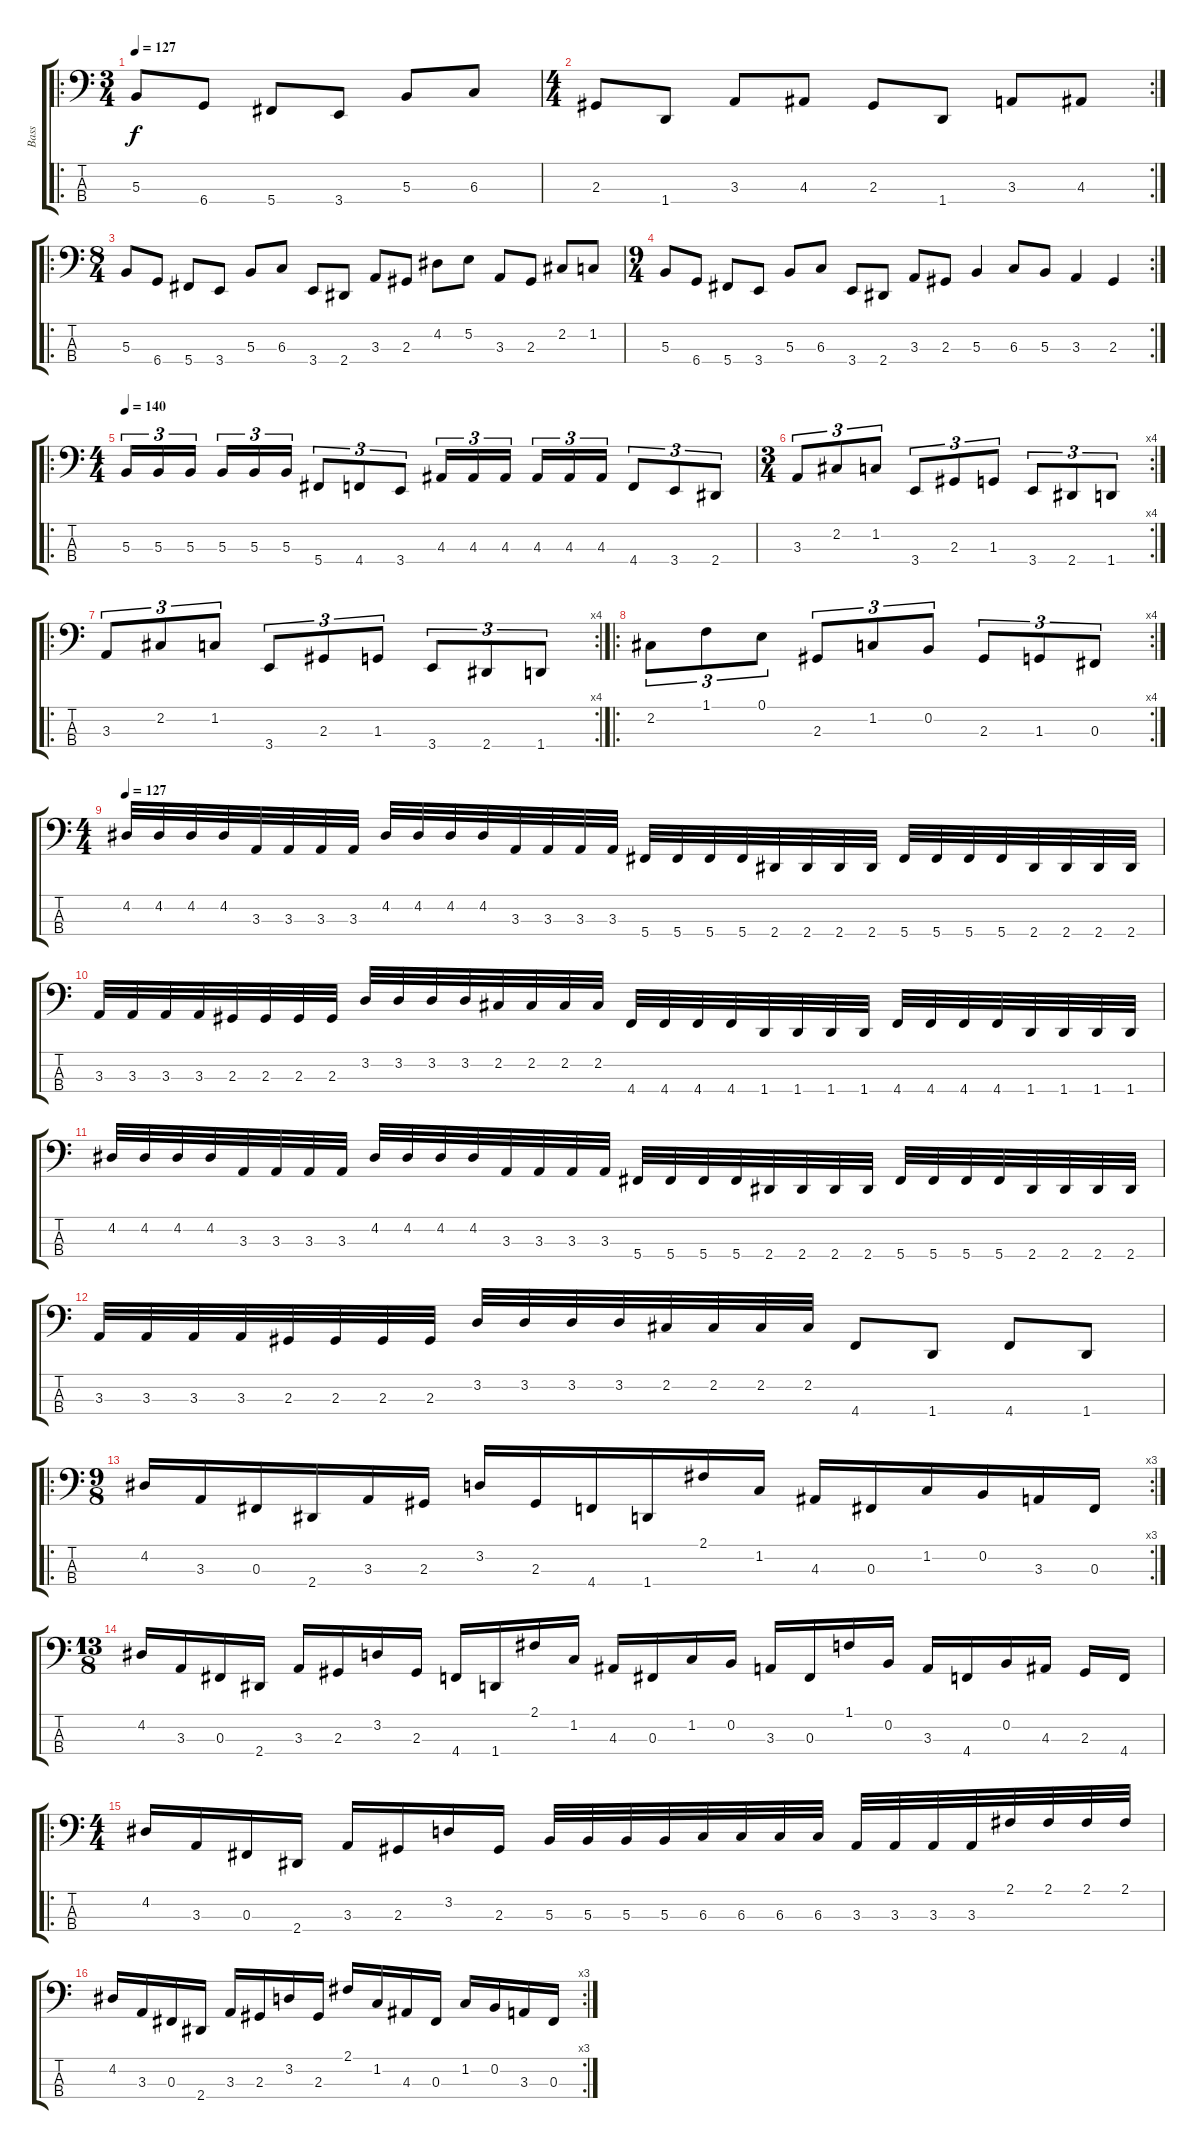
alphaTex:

\track ("Bass" "Bass") {instrument electricbassfinger}
\staff {score tabs}
\tuning (E2 B1 Gb1 Db1) {hide}
\ro
\ts (3 4)
\tempo 127
\clef f4
\ks c
5.3.8{dy f} 6.4.8 5.4.8 3.4.8 5.3.8 6.3.8 |
\rc 2
\ts (4 4)
2.3.8 1.4.8 3.3.8 4.3.8 2.3.8 1.4.8 3.3.8 4.3.8 |
\ro
\ts (8 4)
5.3.8 6.4.8 5.4.8 3.4.8 5.3.8 6.3.8 3.4.8 2.4.8 3.3.8 2.3.8 4.2.8 5.2.8 3.3.8 2.3.8 2.2.8 1.2.8 |
\rc 2
\ts (9 4)
5.3.8 6.4.8 5.4.8 3.4.8 5.3.8 6.3.8 3.4.8 2.4.8 3.3.8 2.3.8 5.3.4 6.3.8 5.3.8 3.3.4 2.3.4 |
\ro
\ts (4 4)
\tempo 140
5.3.16{tu (3 2)} 5.3.16{tu (3 2)} 5.3.16{tu (3 2)} 5.3.16{tu (3 2)} 5.3.16{tu (3 2)} 5.3.16{tu (3 2)} 5.4.8{tu (3 2)} 4.4.8{tu (3 2)} 3.4.8{tu (3 2)} 4.3.16{tu (3 2)} 4.3.16{tu (3 2)} 4.3.16{tu (3 2)} 4.3.16{tu (3 2)} 4.3.16{tu (3 2)} 4.3.16{tu (3 2)} 4.4.8{tu (3 2)} 3.4.8{tu (3 2)} 2.4.8{tu (3 2)} |
\rc 4
\ts (3 4)
3.3.8{tu (3 2)} 2.2.8{tu (3 2)} 1.2.8{tu (3 2)} 3.4.8{tu (3 2)} 2.3.8{tu (3 2)} 1.3.8{tu (3 2)} 3.4.8{tu (3 2)} 2.4.8{tu (3 2)} 1.4.8{tu (3 2)} |
\ro
\rc 4
3.3.8{tu (3 2)} 2.2.8{tu (3 2)} 1.2.8{tu (3 2)} 3.4.8{tu (3 2)} 2.3.8{tu (3 2)} 1.3.8{tu (3 2)} 3.4.8{tu (3 2)} 2.4.8{tu (3 2)} 1.4.8{tu (3 2)} |
\ro
\rc 4
2.2.8{tu (3 2)} 1.1.8{tu (3 2)} 0.1.8{tu (3 2)} 2.3.8{tu (3 2)} 1.2.8{tu (3 2)} 0.2.8{tu (3 2)} 2.3.8{tu (3 2)} 1.3.8{tu (3 2)} 0.3.8{tu (3 2)} |
\ts (4 4)
\tempo 127
4.2.32 4.2.32 4.2.32 4.2.32 3.3.32 3.3.32 3.3.32 3.3.32 4.2.32 4.2.32 4.2.32 4.2.32 3.3.32 3.3.32 3.3.32 3.3.32 5.4.32 5.4.32 5.4.32 5.4.32 2.4.32 2.4.32 2.4.32 2.4.32 5.4.32 5.4.32 5.4.32 5.4.32 2.4.32 2.4.32 2.4.32 2.4.32 |
3.3.32 3.3.32 3.3.32 3.3.32 2.3.32 2.3.32 2.3.32 2.3.32 3.2.32 3.2.32 3.2.32 3.2.32 2.2.32 2.2.32 2.2.32 2.2.32 4.4.32 4.4.32 4.4.32 4.4.32 1.4.32 1.4.32 1.4.32 1.4.32 4.4.32 4.4.32 4.4.32 4.4.32 1.4.32 1.4.32 1.4.32 1.4.32 |
4.2.32 4.2.32 4.2.32 4.2.32 3.3.32 3.3.32 3.3.32 3.3.32 4.2.32 4.2.32 4.2.32 4.2.32 3.3.32 3.3.32 3.3.32 3.3.32 5.4.32 5.4.32 5.4.32 5.4.32 2.4.32 2.4.32 2.4.32 2.4.32 5.4.32 5.4.32 5.4.32 5.4.32 2.4.32 2.4.32 2.4.32 2.4.32 |
3.3.32 3.3.32 3.3.32 3.3.32 2.3.32 2.3.32 2.3.32 2.3.32 3.2.32 3.2.32 3.2.32 3.2.32 2.2.32 2.2.32 2.2.32 2.2.32 4.4.8 1.4.8 4.4.8 1.4.8 |
\ro
\rc 3
\ts (9 8)
4.2.16 3.3.16 0.3.16 2.4.16 3.3.16 2.3.16 3.2.16 2.3.16 4.4.16 1.4.16 2.1.16 1.2.16 4.3.16 0.3.16 1.2.16 0.2.16 3.3.16 0.3.16 |
\ts (13 8)
4.2.16 3.3.16 0.3.16 2.4.16 3.3.16 2.3.16 3.2.16 2.3.16 4.4.16 1.4.16 2.1.16 1.2.16 4.3.16 0.3.16 1.2.16 0.2.16 3.3.16 0.3.16 1.1.16 0.2.16 3.3.16 4.4.16 0.2.16 4.3.16 2.3.16 4.4.16 |
\ro
\ts (4 4)
4.2.16 3.3.16 0.3.16 2.4.16 3.3.16 2.3.16 3.2.16 2.3.16 5.3.32 5.3.32 5.3.32 5.3.32 6.3.32 6.3.32 6.3.32 6.3.32 3.3.32 3.3.32 3.3.32 3.3.32 2.1.32 2.1.32 2.1.32 2.1.32 |
\rc 3
4.2.16 3.3.16 0.3.16 2.4.16 3.3.16 2.3.16 3.2.16 2.3.16 2.1.16 1.2.16 4.3.16 0.3.16 1.2.16 0.2.16 3.3.16 0.3.16
